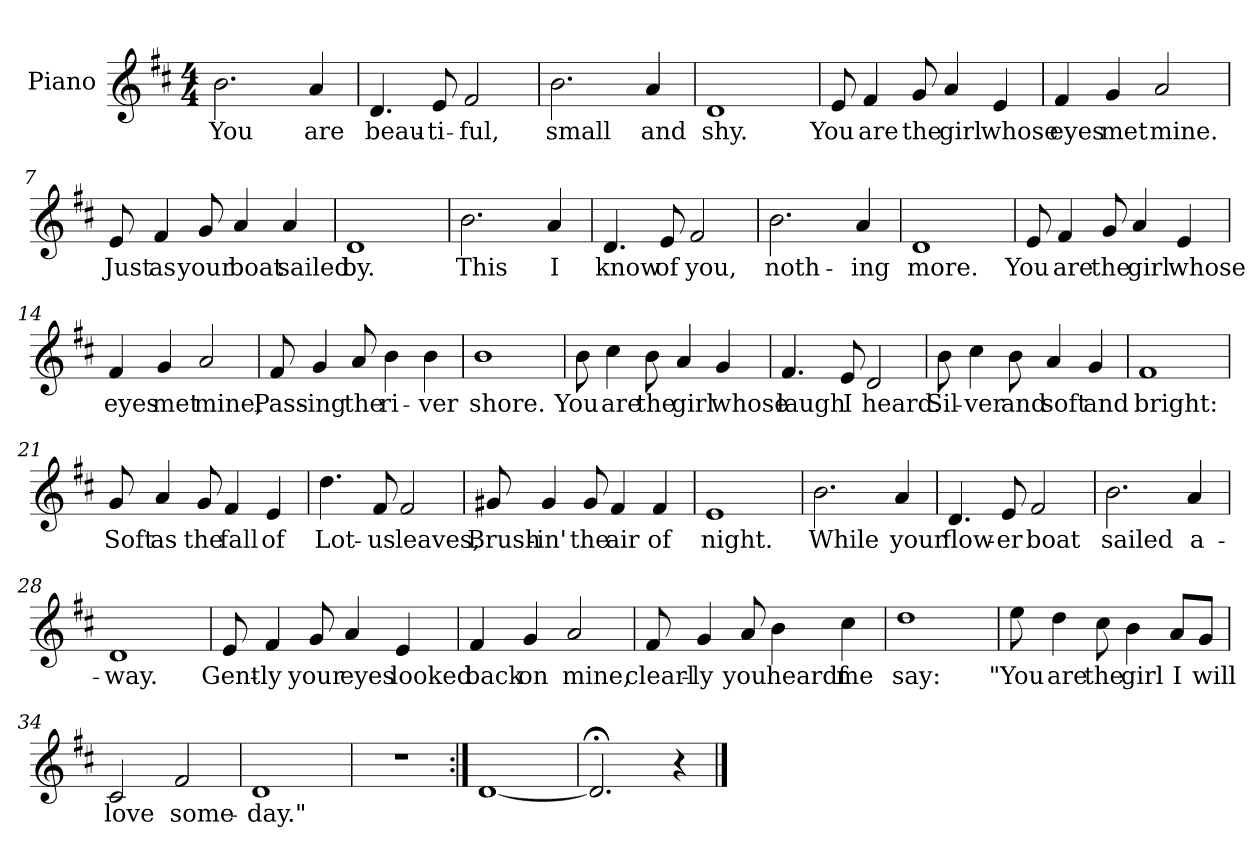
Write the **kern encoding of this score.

**kern	**text
*part1	*part1
*staff1	*staff1
*I"Piano	*
*I'Pno.	*
*clefG2	*
*k[f#c#]	*
*D:	*
*M4/4	*
=1	=1
2.b\	You
4a/	are
=2	=2
4.d/	beau-
8e/	-ti-
2f#/	-ful,
=3	=3
2.b\	small
4a/	and
=4	=4
1d	shy.
=5	=5
8e/	You
4f#/	are
8g/	the
4a/	girl
4e/	whose
!!LO:LB:g=z
=6	=6
4f#/	eyes
4g/	met
2a/	mine.
=7	=7
8e/	Just
4f#/	as
8g/	your
4a/	boat
4a/	sailed
=8	=8
1d	by.
=9	=9
2.b\	This
4a/	I
=10	=10
4.d/	know
8e/	of
2f#/	you,
!!LO:LB:g=z
=11	=11
2.b\	noth-
4a/	-ing
=12	=12
1d	more.
=13	=13
8e/	You
4f#/	are
8g/	the
4a/	girl
4e/	whose
=14	=14
4f#/	eyes
4g/	met
2a/	mine,
=15	=15
8f#/	Pass-
4g/	-ing
8a/	the
4b\	ri-
4b\	-ver
!!LO:LB:g=z
=16	=16
1b	shore.
=17	=17
8b\	You
4cc#\	are
8b\	the
4a/	girl
4g/	whose
=18	=18
4.f#/	laugh
8e/	I
2d/	heard.
=19	=19
8b\	Sil-
4cc#\	-ver
8b\	and
4a/	soft
4g/	and
!!LO:LB:g=z
=20	=20
1f#	bright:
=21	=21
8g/	Soft
4a/	as
8g/	the
4f#/	fall
4e/	of
=22	=22
4.dd\	Lot-
8f#/	-us
2f#/	leaves,
=23	=23
8g#X/	Brush-
4g#/	-in'
8g#/	the
4f#/	air
4f#/	of
!!LO:LB:g=z
=24	=24
1e	night.
=25	=25
2.b\	While
4a/	your
=26	=26
4.d/	flow-
8e/	-er
2f#/	boat
=27	=27
2.b\	sailed
4a/	a-
=28	=28
1d	-way.
!!LO:LB:g=z
=29	=29
8e/	Gent-
4f#/	-ly
8g/	your
4a/	eyes
4e/	looked
=30	=30
4f#/	back
4g/	on
2a/	mine,
=31	=31
8f#/	clearl-
4g/	-ly
8a/	you
4b\	heardf
4cc#\	me
=32	=32
1dd	say:
!!LO:LB:g=z
=33	=33
8ee\	"You
4dd\	are
8cc#\	the
4b\	girl
8a/L	I
8g/J	will
=34	=34
2c#/	love
2f#/	some-
=35	=35
1d	-day."
=36	=36
1r	.
=37:|!	=37:|!
[1d	.
=38	=38
2.d;</]	.
4r	.
==	==
*-	*-
